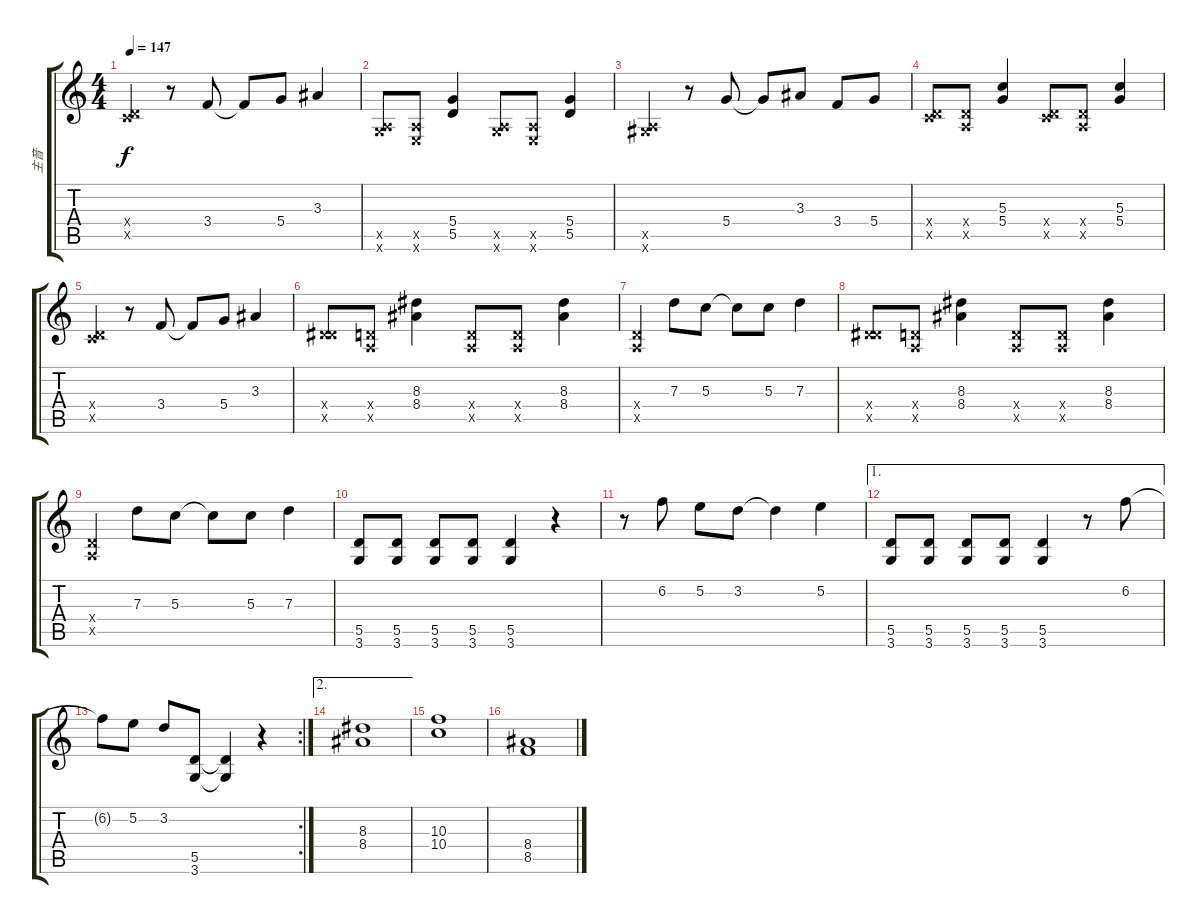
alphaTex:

\track ("主音" "主音") {instrument distortionguitar}
\staff {score tabs}
\tuning (E4 B3 G3 D3 A2 E2) {hide}
\ts (4 4)
\tempo 147
\clef g2
\ks c
(0.4{x} 3.5{x}).4{dy f} r.8 3.4.8 3.4{t}.8 5.4.8 3.3.4 |
(0.5{x} 3.6{x}).8 (0.5{x} 0.6{x}).8 (5.4 5.5).4 (0.5{x} 3.6{x}).8 (0.5{x} 0.6{x}).8 (5.4 5.5).4 |
(0.5{x} 4.6{x}).4 r.8 5.4.8 5.4{t}.8 3.3.8 3.4.8 5.4.8 |
(0.4{x} 3.5{x}).8 (0.4{x} 0.5{x}).8 (5.3 5.4).4 (0.4{x} 3.5{x}).8 (0.4{x} 0.5{x}).8 (5.3 5.4).4 |
(0.4{x} 3.5{x}).4 r.8 3.4.8 3.4{t}.8 5.4.8 3.3.4 |
(0.4{x} 6.5{x}).8 (0.4{x} 0.5{x}).8 (8.3 8.4).4 (0.4{x} 0.5{x}).8 (0.4{x} 0.5{x}).8 (8.3 8.4).4 |
(0.4{x} 0.5{x}).4 7.3.8 5.3.8 5.3{t}.8 5.3.8 7.3.4 |
(0.4{x} 6.5{x}).8 (0.4{x} 0.5{x}).8 (8.3 8.4).4 (0.4{x} 0.5{x}).8 (0.4{x} 0.5{x}).8 (8.3 8.4).4 |
(0.4{x} 0.5{x}).4 7.3.8 5.3.8 5.3{t}.8 5.3.8 7.3.4 |
(5.5 3.6).8{volume 16 balance 8} (5.5 3.6).8 (5.5 3.6).8 (5.5 3.6).8 (5.5 3.6).4 r.4 |
r.8 6.2.8 5.2.8 3.2.8 3.2{t}.4 5.2.4 |
\ae 1
(5.5 3.6).8 (5.5 3.6).8 (5.5 3.6).8 (5.5 3.6).8 (5.5 3.6).4 r.8 6.2.8 |
\rc 2
6.2{t}.8 5.2.8 3.2.8 (5.5 3.6).8 (5.5{t} 3.6{t}).4 r.4 |
\ae 2
(8.3 8.4).1{volume 14 balance 16} |
(10.3 10.4).1 |
(8.4 8.5).1
